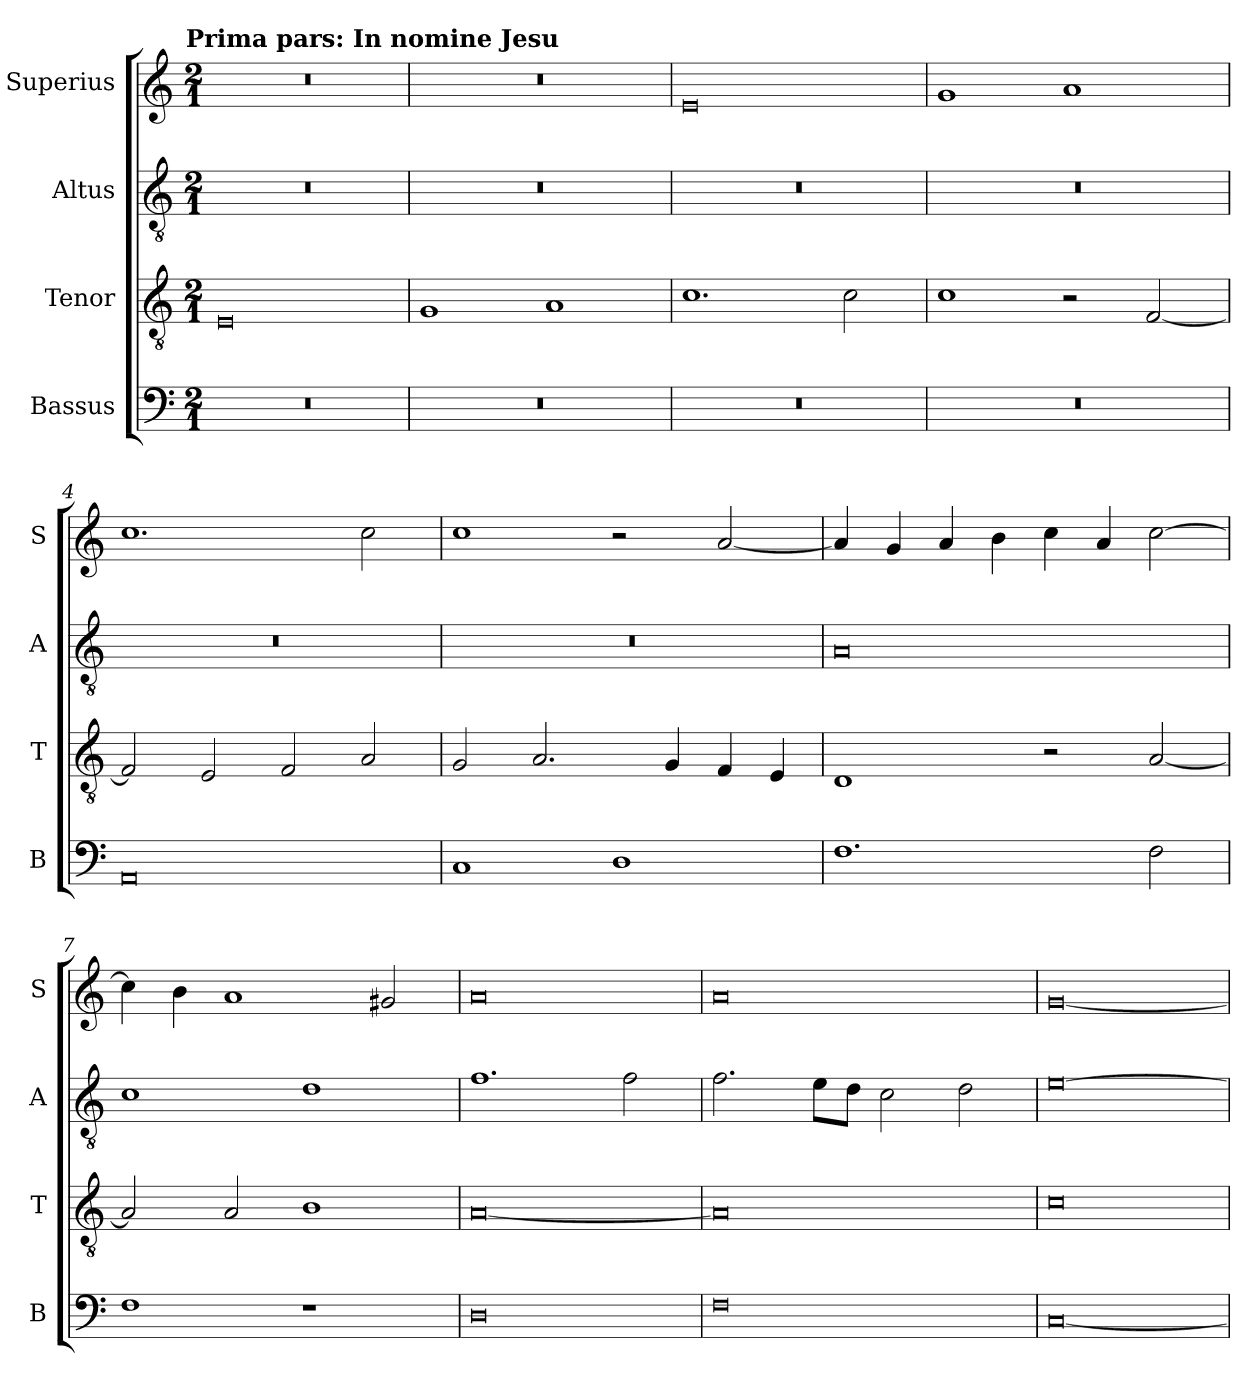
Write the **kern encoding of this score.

**kern	**kern	**kern	**kern
*part4	*part3	*part2	*part1
*staff4	*staff3	*staff2	*staff1
*I"Bassus	*I"Tenor	*I"Altus	*I"Superius
*I'B	*I'T	*I'A	*I'S
*clefF4	*clefGv2	*clefGv2	*clefG2
*k[]	*k[]	*k[]	*k[]
*C:	*C:	*C:	*C:
!!LO:TX:omd:t=Prima pars&colon; In nomine Jesu
*M2/1	*M2/1	*M2/1	*M2/1
=	=	=	=
0r	0E	0r	0r
=1	=1	=1	=1
0r	1G	0r	0r
.	1A	.	.
=2	=2	=2	=2
0r	1.c	0r	0e
.	2c	.	.
=3	=3	=3	=3
0r	1c	0r	1g
.	2r	.	1a
.	[2F	.	.
=4	=4	=4	=4
0AA	2F]	0r	1.cc
.	2E	.	.
.	2F	.	.
.	2A	.	2cc
=5	=5	=5	=5
1C	2G	0r	1cc
.	2.A	.	.
1D	.	.	2r
.	4G	.	.
.	4F	.	[2a
.	4E	.	.
=6	=6	=6	=6
1.F	1D	0A	4a]
.	.	.	4g
.	.	.	4a
.	.	.	4b
.	2r	.	4cc
.	.	.	4a
2F	[2A	.	[2cc
=7	=7	=7	=7
1F	2A]	1c	4cc]
.	.	.	4b
.	2A	.	1a
1r	1B	1d	.
.	.	.	2g#X
=8	=8	=8	=8
0D	[0A	1.f	0a
.	.	2f	.
=9	=9	=9	=9
0F	0A]	2.f	0a
.	.	8eL	.
.	.	8dJ	.
.	.	2c	.
.	.	2d	.
=10	=10	=10	=10
[0C	0c	[0e	[0g
=	=	=	=
*-	*-	*-	*-
